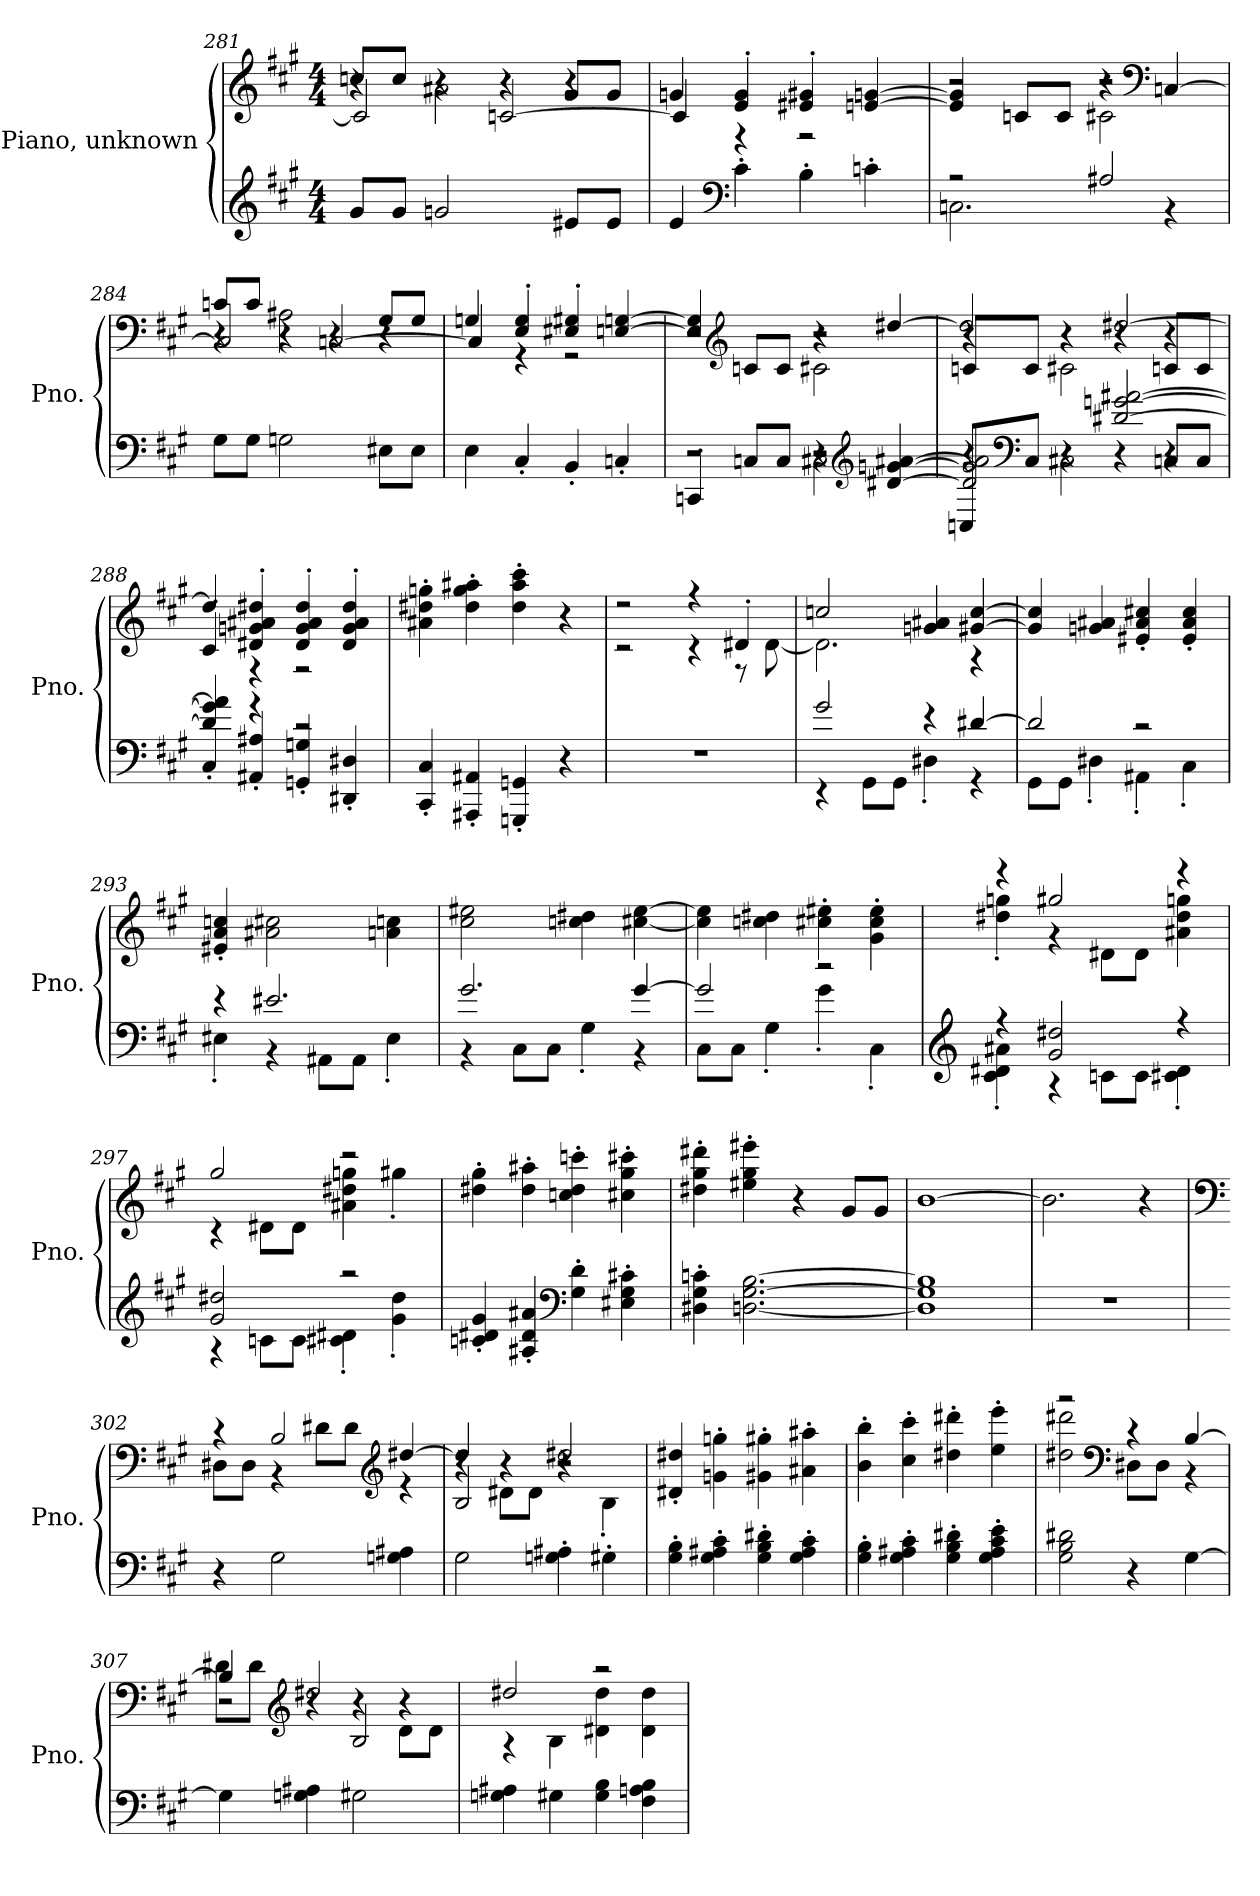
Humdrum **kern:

**kern	**kern
*part1	*part1
*staff2	*staff1
*I"Piano, unknown	*
*I'Pno.	*
*clefG2	*clefG2
*k[f#c#g#]	*k[f#c#g#]
*M4/4	*M4/4
=281	=281
*	*^
*	*	*^
8g#/L	8ccn/L	4r	2c/]
8g#/J	8cc/J	.	.
2gn/	4r	2a#X\	.
.	4r	.	[2cn/
8e#X/L	8g#/L	4r	.
8e#/J	8g#/J	.	.
*	*	*v	*v
=282	=282	=282
4e/	4gn/	4c/]
*clefF4	*	*
4c#'\	4e/' 4g/'	4r
4B'\	4e#X/' 4g#X/'	2r
4cn'\	[4en/ [4gn/	.
!!LO:LB:g=z
=283	=283	=283
*^	*	*^
2r	2.Cn\	4e/] 4g/]	2r	2r
.	.	8cn/L	.	.
.	.	8c/J	.	.
2A#X/	.	2r	2c#X\	4r
*	*	*clefF4	*	*
.	4r	.	.	[4Cn/
*v	*v	*	*	*
=284	=284	=284	=284
8G#\L	8cn/L	4r	2C/]
8G#\J	8c/J	.	.
2Gn\	4r	2A#X\	.
.	4r	.	[2Cn/
8E#X\L	8G#/L	4r	.
8E#\J	8G#/J	.	.
*	*	*v	*v
=285	=285	=285
4E\	4Gn/	4C/]
4C#'/	4E/' 4G/'	4r
4BB'/	4E#X/' 4G#X/'	2r
4Cn'/	[4En/ [4Gn/	.
=286	=286	=286
*^	*	*^
*	*^	*	*	*
2r	2r	4CCn'/	4E/] 4G/]	2r	2r
*	*	*	*clefG2	*	*
.	.	8Cn/L	8cn/L	.	.
.	.	8C/J	8c/J	.	.
4r	2C#X\	2r	2r	2c#X\	4r
*clefG2	*	*	*	*	*
[4d#X/ [4gn/ [4a#X/	.	.	.	.	[4dd#X/
!!LO:PB:g=z	!!	!!
=287	=287	=287	=287	=287	=287
2d#/] 2g/] 2a#/]	4r	8Cn/L	8cn/L	4r	2dd#/]
*clefF4	*	*	*	*	*
.	.	8C/J	8c/J	.	.
.	2C#X\	4r	4r	2c#X\	.
[2d#X/ [2gn/ [2a#X/	.	4r	4r	.	[2dd#X/
.	4r	8Cn/L	8cn/L	4r	.
.	.	8C/J	8c/J	.	.
*	*v	*v	*	*	*
*	*	*	*v	*v
=288	=288	=288	=288
4d#/] 4g/] 4a#/]	4C#'/	4c#'/	4dd#/]
4r	4AA#X/' 4A#X/'	4d#X/' 4gn/' 4a#X/' 4dd#X/'	4r
2r	4GGn/' 4Gn/'	4d#/' 4g/' 4a#/' 4dd#/'	2r
.	4DD#X/' 4D#X/'	4d#/' 4g/' 4a#/' 4dd#/'	.
*v	*v	*	*
*	*v	*v
=289	=289
4CC#/' 4C#/'	4a#X\' 4dd#X\' 4ggn\'
4AAA#X/' 4AA#X/'	4dd#\' 4gg\' 4aa#X\'
4GGGn/' 4GGn/'	4dd#\' 4aa#\' 4ccc#\'
4r	4r
=290	=290
*	*^
1r	2r	2r
.	4r	4r
.	4d#X'/	8r
.	.	[8d#\
!!LO:LB:g=z	!!
=291	=291	=291
*^	*	*
2g#/	4r	2ccn/	2.d#\]
.	8GG#\L	.	.
.	8GG#\J	.	.
4r	4D#X'\	4gn/ 4a#X/	.
[4d#X/	4r	[4g#X/ [4cc/	4r
*	*	*v	*v
=292	=292	=292
2d#/]	8GG#\L	4g#/] 4cc/]
.	8GG#\J	.
.	4D#X'\	4gn/ 4a#X/
2r	4AA#X'\	4e#X/' 4a#/' 4cc#X/'
.	4C#'\	4e#/' 4a#/' 4cc#/'
=293	=293	=293
4r	4E#X'\	4e#X/' 4a/' 4ccn/'
2.e#X/	4r	2a#X\ 2cc#X\
.	8AA#X\L	.
.	8AA#\J	.
.	4E#'\	4an\ 4ccn\
=294	=294	=294
2.g#/	4r	2cc#\ 2ee#X\
.	8C#\L	.
.	8C#\J	.
.	4G#'\	4ccn\ 4dd#X\
[4g#/	4r	[4cc#X\ [4ee#\
!!LO:LB:g=z
=295	=295	=295
2g#/]	8C#\L	4cc#\] 4ee#\]
.	8C#\J	.
.	4G#'\	4ccn\ 4dd#X\
2r	4g#'\	4cc#X\' 4ee#X\'
.	4C#'\	4g#\' 4cc#\' 4ee#\'
=296	=296	=296
*clefG2	*	*
*	*	*^
4r	4c#\' 4d#X\' 4a#X\'	4r	4dd#X\' 4ggn\'
2g#/ 2dd#X/	4r	2gg#X/	4r
.	8cn\L	.	8d#X\L
.	8c\J	.	8d#\J
4r	4c#X\' 4d#\'	4r	4a#X\ 4dd#\ 4ggn\
=297	=297	=297	=297
2g#/ 2dd#X/	4r	2gg#/	4r
.	8cn\L	.	8d#X\L
.	8c\J	.	8d#\J
2r	4c#X\' 4d#X\'	2r	4a#X\ 4dd#X\ 4ggn\
.	4g#\' 4dd#\'	.	4gg#X'\
*v	*v	*	*
*	*v	*v
=298	=298
4cn/' 4d#X/' 4g#/'	4dd#X\' 4gg#\'
4A#X/' 4d#/' 4a#X/'	4dd#\' 4aa#X\'
*clefF4	*
4G#\' 4d#\'	4ccn\' 4dd#\' 4cccn\'
4E#X\' 4G#\' 4c#X\'	4cc#X\' 4gg#\' 4ccc#X\'
!!LO:LB:g=z
=299	=299
4D#X\' 4G#\' 4cn\'	4dd#X\' 4gg#\' 4ddd#X\'
[2.Dn\ [2.G#\ [2.B\	4ee#X\' 4gg#\' 4eee#X\'
.	4r
.	8g#/L
.	8g#/J
=300	=300
1D] 1G#] 1B]	[1b
=301	=301
1r	2.b\]
.	4r
=302	=302
*	*clefF4
*	*^
4r	4r	8D#X\L
.	.	8D#\J
2G#\	2B/	4r
.	.	8d#X\L
.	.	8d#\J
*	*clefG2	*
4Gn\ 4A#X\	[4dd#X/	4r
=303	=303	=303
*	*	*^
2G#\	4dd#/]	4r	2B/
.	4r	8d#X\L	.
.	.	8d#\J	.
4Gn\' 4A#X\'	2dd#X/	4r	2r
4G#X'\	.	4B'\	.
*	*v	*v	*v
=304	=304
4G#\' 4B\'	4d#X/' 4dd#X/'
4G#\' 4A#X\' 4c#\'	4gn\' 4ggn\'
4G#\' 4B\' 4d#X\'	4g#X\' 4gg#X\'
4G#\' 4A#\' 4c#\'	4a#X\' 4aa#X\'
!!LO:LB:g=z
=305	=305
4G#\' 4B\'	4b\' 4bb\'
4G#\' 4A#X\' 4c#\'	4cc#\' 4ccc#\'
4G#\' 4B\' 4d#X\'	4dd#X\' 4ddd#X\'
4G#\' 4A#\' 4c#\' 4e\'	4ee\' 4eee\'
=306	=306
*	*^
2G#\ 2B\ 2d#X\	2r	2dd#X\ 2ddd#X\
*	*clefF4	*
4r	4r	8D#X\L
.	.	8D#\J
[4G#\	[4B/	4r
=307	=307	=307
*	*	*^
4G#\]	4B/]	8d#X\L	2r
.	.	8d#\J	.
*	*clefG2	*	*
4Gn\ 4A#X\	2dd#X/	4r	.
2G#X\	.	4r	2B/
.	4r	8d#\L	.
.	.	8d#\J	.
*	*	*v	*v
=308	=308	=308
4Gn\ 4A#X\	2dd#X/	4r
4G#X\	.	4B\
4G#\ 4B\	2r	4d#X\ 4dd#\
4F#\ 4An\ 4B\	.	4d#\ 4dd#\
*	*v	*v
=	=
*-	*-
